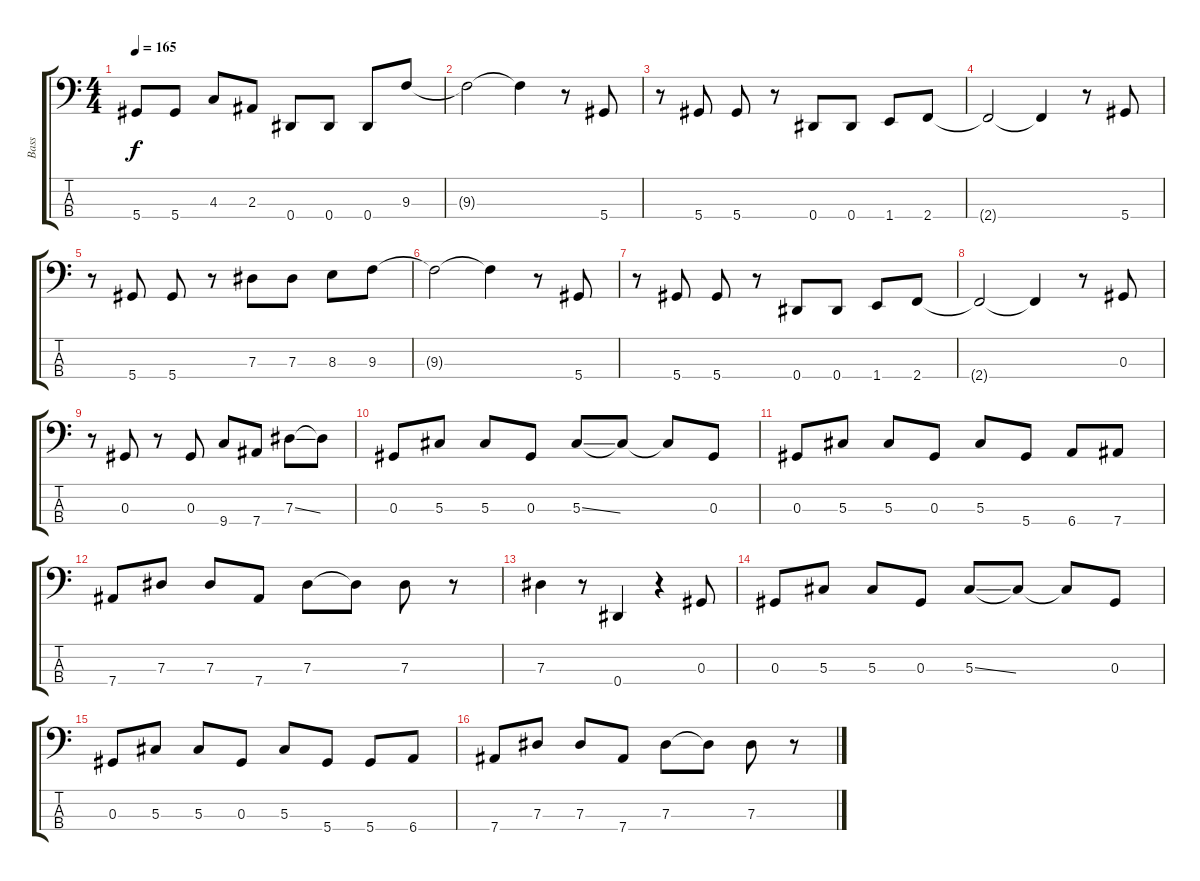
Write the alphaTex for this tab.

\track ("Bass" "Bass") {instrument electricbasspick}
\staff {score tabs}
\tuning (Gb2 Db2 Ab1 Eb1) {hide}
\ts (4 4)
\tempo 165
\clef f4
\ks c
5.4{t}.8{dy f} 5.4.8 4.3.8 2.3.8 0.4.8 0.4.8 0.4.8 9.3.8 |
9.3{t}.2 9.3{t}.4 r.8 5.4.8 |
r.8 5.4.8 5.4.8 r.8 0.4.8 0.4.8 1.4.8 2.4.8 |
2.4{t}.2 2.4{t}.4 r.8 5.4.8 |
r.8 5.4.8 5.4.8 r.8 7.3.8 7.3.8 8.3.8 9.3.8 |
9.3{t}.2 9.3{t}.4 r.8 5.4.8 |
r.8 5.4.8 5.4.8 r.8 0.4.8 0.4.8 1.4.8 2.4.8 |
2.4{t}.2 2.4{t}.4 r.8 0.3.8 |
r.8 0.3.8 r.8 0.3.8 9.4.8 7.4.8 7.3{ss}.8 7.3{t}.8 |
0.3.8 5.3.8 5.3.8 0.3.8 5.3{ss}.8 5.3{t}.8 5.3{t}.8 0.3.8 |
0.3.8 5.3.8 5.3.8 0.3.8 5.3.8 5.4.8 6.4.8 7.4.8 |
7.4.8 7.3.8 7.3.8 7.4.8 7.3.8 7.3{t}.8 7.3.8 r.8 |
7.3.4 r.8 0.4.4 r.4 0.3.8 |
0.3.8 5.3.8 5.3.8 0.3.8 5.3{ss}.8 5.3{t}.8 5.3{t}.8 0.3.8 |
0.3.8 5.3.8 5.3.8 0.3.8 5.3.8 5.4.8 5.4.8 6.4.8 |
7.4.8 7.3.8 7.3.8 7.4.8 7.3.8 7.3{t}.8 7.3.8 r.8
